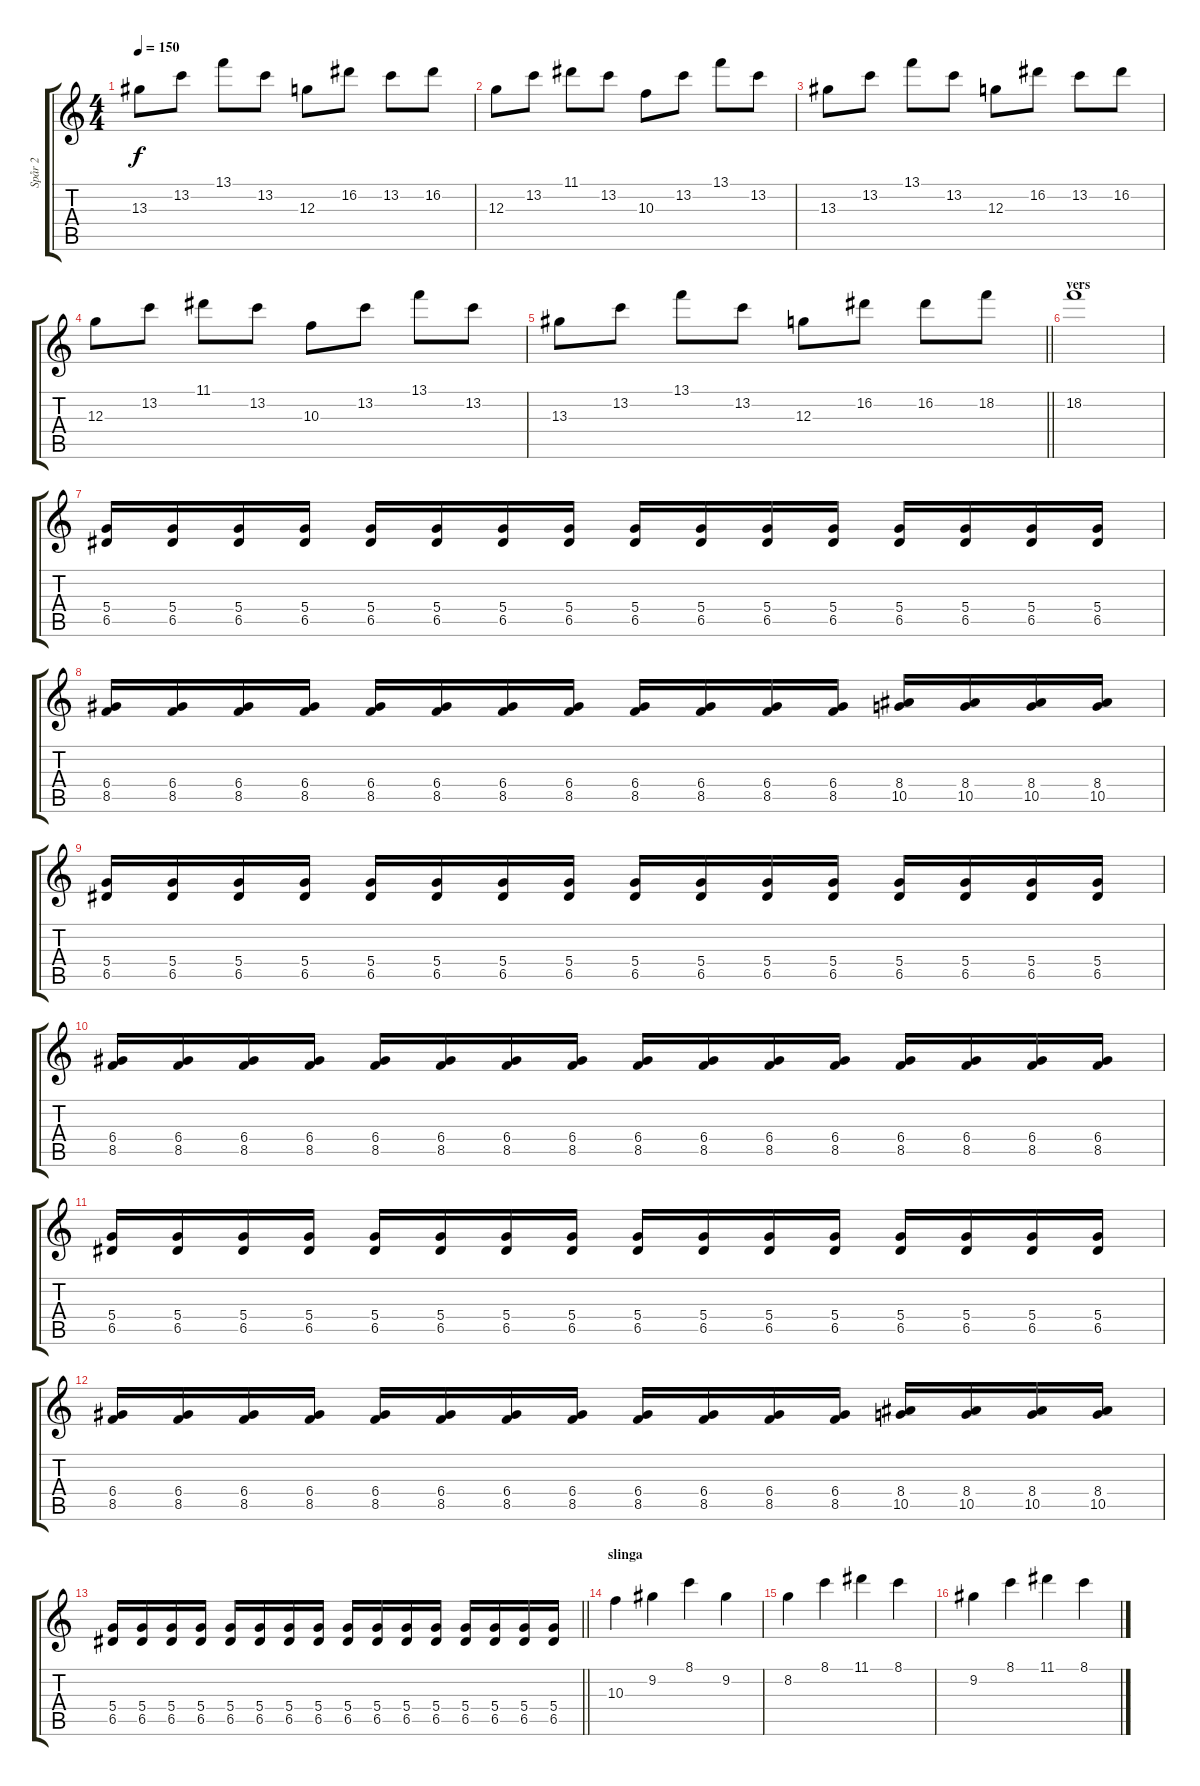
\track ("Spår 2" "Spår 2") {instrument distortionguitar}
\staff {score tabs}
\tuning (E4 B3 G3 D3 A2 E2) {hide}
\ts (4 4)
\tempo 150
\clef g2
\ks c
13.3.8{dy f} 13.2.8 13.1.8 13.2.8 12.3.8 16.2.8 13.2.8 16.2.8 |
12.3.8 13.2.8 11.1.8 13.2.8 10.3.8 13.2.8 13.1.8 13.2.8 |
13.3.8 13.2.8 13.1.8 13.2.8 12.3.8 16.2.8 13.2.8 16.2.8 |
12.3.8 13.2.8 11.1.8 13.2.8 10.3.8 13.2.8 13.1.8 13.2.8 |
\barLineRight lightlight
13.3.8 13.2.8 13.1.8 13.2.8 12.3.8 16.2.8 16.2.8 18.2.8 |
\section ("" "vers")
18.2.1 |
(5.4 6.5).16 (5.4 6.5).16 (5.4 6.5).16 (5.4 6.5).16 (5.4 6.5).16 (5.4 6.5).16 (5.4 6.5).16 (5.4 6.5).16 (5.4 6.5).16 (5.4 6.5).16 (5.4 6.5).16 (5.4 6.5).16 (5.4 6.5).16 (5.4 6.5).16 (5.4 6.5).16 (5.4 6.5).16 |
(6.4 8.5).16 (6.4 8.5).16 (6.4 8.5).16 (6.4 8.5).16 (6.4 8.5).16 (6.4 8.5).16 (6.4 8.5).16 (6.4 8.5).16 (6.4 8.5).16 (6.4 8.5).16 (6.4 8.5).16 (6.4 8.5).16 (8.4 10.5).16 (8.4 10.5).16 (8.4 10.5).16 (8.4 10.5).16 |
(5.4 6.5).16 (5.4 6.5).16 (5.4 6.5).16 (5.4 6.5).16 (5.4 6.5).16 (5.4 6.5).16 (5.4 6.5).16 (5.4 6.5).16 (5.4 6.5).16 (5.4 6.5).16 (5.4 6.5).16 (5.4 6.5).16 (5.4 6.5).16 (5.4 6.5).16 (5.4 6.5).16 (5.4 6.5).16 |
(6.4 8.5).16 (6.4 8.5).16 (6.4 8.5).16 (6.4 8.5).16 (6.4 8.5).16 (6.4 8.5).16 (6.4 8.5).16 (6.4 8.5).16 (6.4 8.5).16 (6.4 8.5).16 (6.4 8.5).16 (6.4 8.5).16 (6.4 8.5).16 (6.4 8.5).16 (6.4 8.5).16 (6.4 8.5).16 |
(5.4 6.5).16 (5.4 6.5).16 (5.4 6.5).16 (5.4 6.5).16 (5.4 6.5).16 (5.4 6.5).16 (5.4 6.5).16 (5.4 6.5).16 (5.4 6.5).16 (5.4 6.5).16 (5.4 6.5).16 (5.4 6.5).16 (5.4 6.5).16 (5.4 6.5).16 (5.4 6.5).16 (5.4 6.5).16 |
(6.4 8.5).16 (6.4 8.5).16 (6.4 8.5).16 (6.4 8.5).16 (6.4 8.5).16 (6.4 8.5).16 (6.4 8.5).16 (6.4 8.5).16 (6.4 8.5).16 (6.4 8.5).16 (6.4 8.5).16 (6.4 8.5).16 (8.4 10.5).16 (8.4 10.5).16 (8.4 10.5).16 (8.4 10.5).16 |
\barLineRight lightlight
(5.4 6.5).16 (5.4 6.5).16 (5.4 6.5).16 (5.4 6.5).16 (5.4 6.5).16 (5.4 6.5).16 (5.4 6.5).16 (5.4 6.5).16 (5.4 6.5).16 (5.4 6.5).16 (5.4 6.5).16 (5.4 6.5).16 (5.4 6.5).16 (5.4 6.5).16 (5.4 6.5).16 (5.4 6.5).16 |
\section ("" "slinga")
10.3.4 9.2.4 8.1.4 9.2.4 |
8.2.4 8.1.4 11.1.4 8.1.4 |
9.2.4 8.1.4 11.1.4 8.1.4
